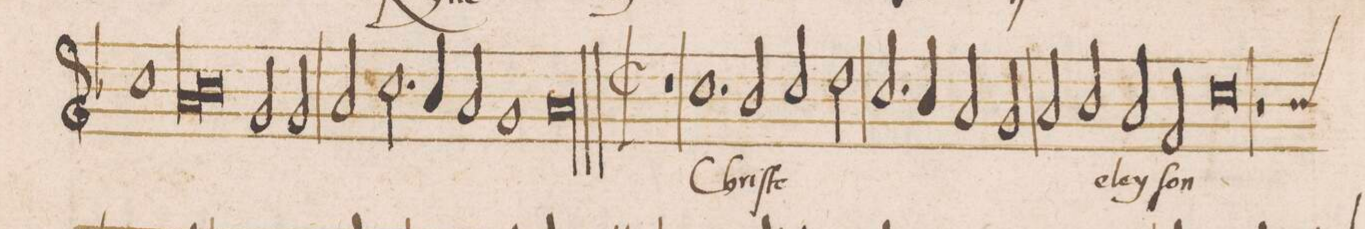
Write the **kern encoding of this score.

**kern	**text
*I"DISCANTVS	*
*clefG2	*
*k[b-]	*
*met(C|)	*
*M2/1	*
1cc	.
=9-	=9-
*lig	*
1a	e-
1b-	.
*Xlig	*
=10-	=10-
2g/	.
2g/	-l(e)y-
2a/	.
2.cc\	.
=11-	=11-
4b-/	.
2a/	.
1g	.
=12-	=12-
0al\	-ſon
*	*Xij
=13||	=13||
*M2/1	*
*met(C|)	*
1r	.
1.cc	Chri-
=14-	=14-
2b-/	.
2cc/	-ſte
2dd\	.
=15-	=15-
2.cc/	.
4b-/	.
2a/	.
2g/	.
=16-	=16-
2a/	.
2b-/	e-
2a/	-ley-
2f/	.
=17-	=17-
0cc	-ſon
=18-	=18-
*custos:b	*
1r	.
*	*ij
*-	*-
